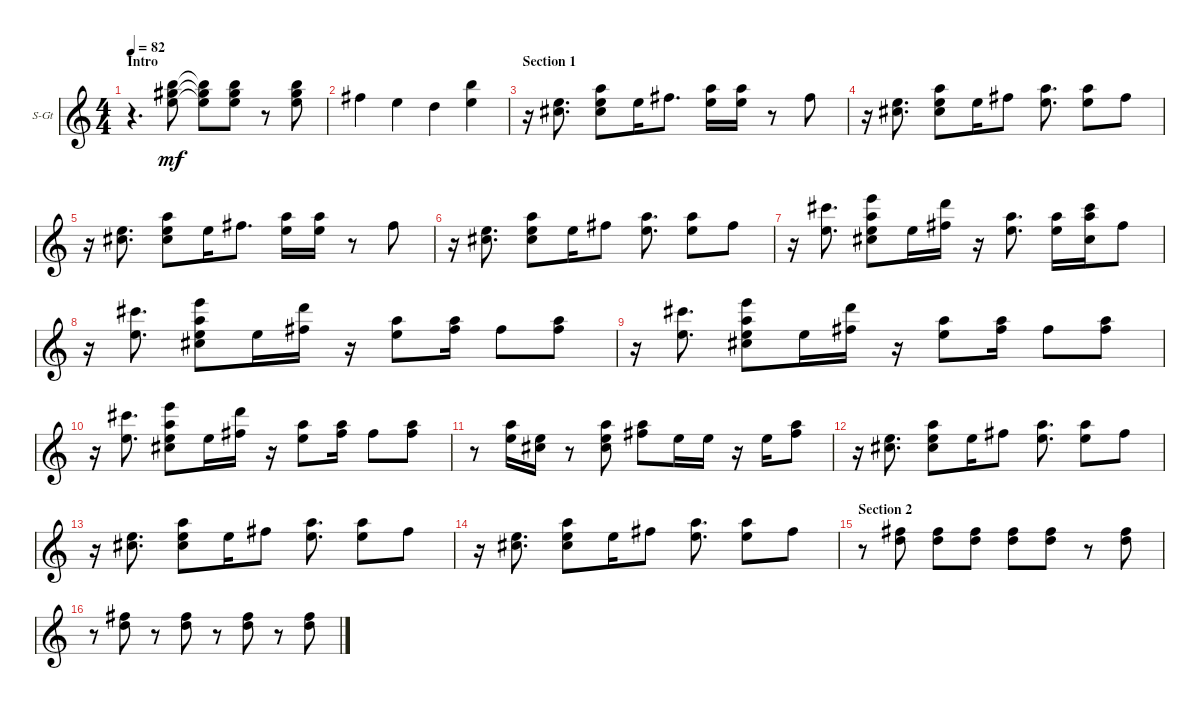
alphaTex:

\bracketExtendMode groupsimilarinstruments
\firstSystemTrackNameOrientation horizontal
\otherSystemsTrackNameOrientation horizontal
\track ("keys" "S-Gt") {instrument electricpiano1}
\staff {score}
\tuning (E4 B3 G3 D3 A2 E2)
\displaytranspose 12
\ts (4 4)
\beaming (8 2 2 2 2)
\section ("" "Intro")
\tempo 82
\clef g2
\ks aminor
r.4{d dy mf instrument electricpiano1} (7.1 9.2 9.3).8 (7.1{t} 9.2{t} 9.3{t}).8 (7.1 9.2 9.3).8 r.8 (7.1 9.2 9.3).8 |
7.2.4 5.2.4 3.2.4 (7.1 5.2).4 |
\section ("" "Section 1")
r.16 (5.2 6.3).8{d} (5.1 5.2 6.3).8 5.2.16 7.2.8{d} (5.1 5.2).16 (5.1 5.2).16 r.8 2.1.8 |
r.16 (5.2 6.3).8{d} (5.1 5.2 6.3).8 5.2.16 7.2.8 (5.1 5.2).8{d} (5.1 5.2).8 2.1.8 |
r.16 (5.2 6.3).8{d} (5.1 5.2 6.3).8 5.2.16 7.2.8{d} (5.1 5.2).16 (5.1 5.2).16 r.8 2.1.8 |
r.16 (5.2 6.3).8{d} (5.1 5.2 6.3).8 5.2.16 7.2.8 (5.1 5.2).8{d} (5.1 5.2).8 2.1.8 |
r.16 (9.1 9.3).8{d} (12.1 10.2 9.3 11.4).8 0.1.16 (10.1 11.3).16 r.16 (0.1 10.2).8{d} (0.1 10.2).16 (9.1 10.2 6.3).16 7.2.8 |
r.16 (9.1 9.3).8{d} (12.1 10.2 9.3 11.4).8 0.1.16 (10.1 11.3).16 r.16 (5.1 5.2).8 (5.1 7.2).16 7.2.8 (5.1 7.2).8 |
r.16 (9.1 9.3).8{d} (12.1 10.2 9.3 11.4).8 0.1.16 (10.1 11.3).16 r.16 (5.1 5.2).8 (5.1 7.2).16 7.2.8 (5.1 7.2).8 |
r.16 (9.1 9.3).8{d} (12.1 10.2 9.3 11.4).8 0.1.16 (10.1 11.3).16 r.16 (5.1 5.2).8 (5.1 7.2).16 7.2.8 (5.1 7.2).8 |
r.8 (5.1 5.2).16 (5.2 6.3).16 r.8 (5.1 5.2 6.3).8 (5.1 7.2).8 0.1.16 0.1.16 r.16 0.1.16 (5.1 7.2).8 |
r.16 (5.2 6.3).8{d} (5.1 5.2 6.3).8 5.2.16 7.2.8 (5.1 5.2).8{d} (5.1 5.2).8 2.1.8 |
r.16 (5.2 6.3).8{d} (5.1 5.2 6.3).8 5.2.16 7.2.8 (5.1 5.2).8{d} (5.1 5.2).8 2.1.8 |
r.16 (5.2 6.3).8{d} (5.1 5.2 6.3).8 5.2.16 7.2.8 (5.1 5.2).8{d} (5.1 5.2).8 2.1.8 |
\section ("" "Section 2")
r.8 (2.1 3.2).8 (2.1 3.2).8 (2.1 3.2).8 (2.1 3.2).8 (2.1 3.2).8 r.8 (2.1 3.2).8 |
r.8 (2.1 3.2).8 r.8 (2.1 3.2).8 r.8 (2.1 3.2).8 r.8 (2.1 3.2).8
